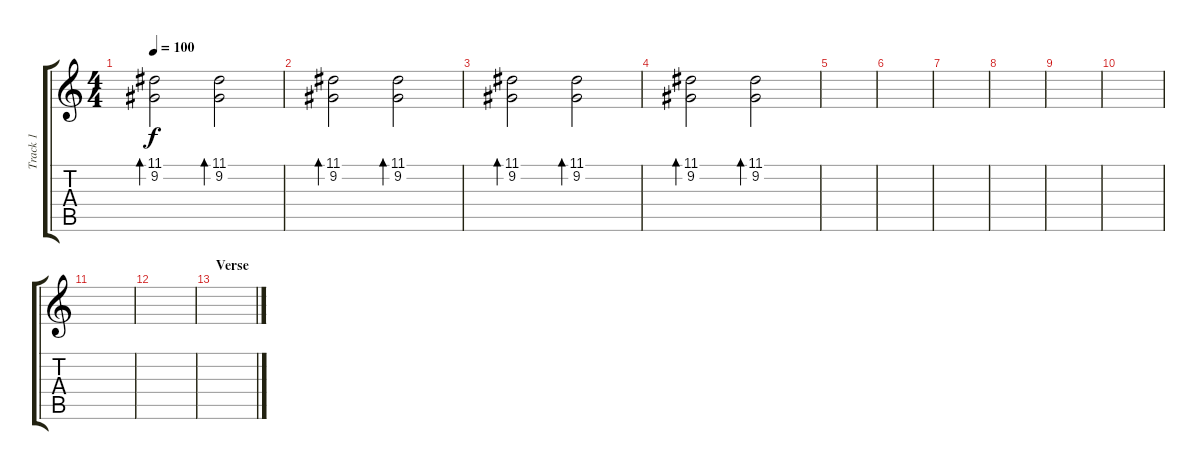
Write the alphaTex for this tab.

\track ("Track 1" "Track 1") {instrument pad1newage}
\staff {score tabs}
\tuning (E4 B3 G3 D3 A2 E2) {hide}
\ts (4 4)
\tempo 100
\clef g2
\ks c
(11.1 9.2).2{bd 240 dy f instrument pad1newage} (11.1 9.2).2{bd 240} |
(11.1 9.2).2{bd 240 volume 8} (11.1 9.2).2{bd 240} |
(11.1 9.2).2{bd 240} (11.1 9.2).2{bd 240} |
(11.1 9.2).2{bd 240} (11.1 9.2).2{bd 240} |
|
|
|
|
|
|
|
|
\section ("" "Verse")
